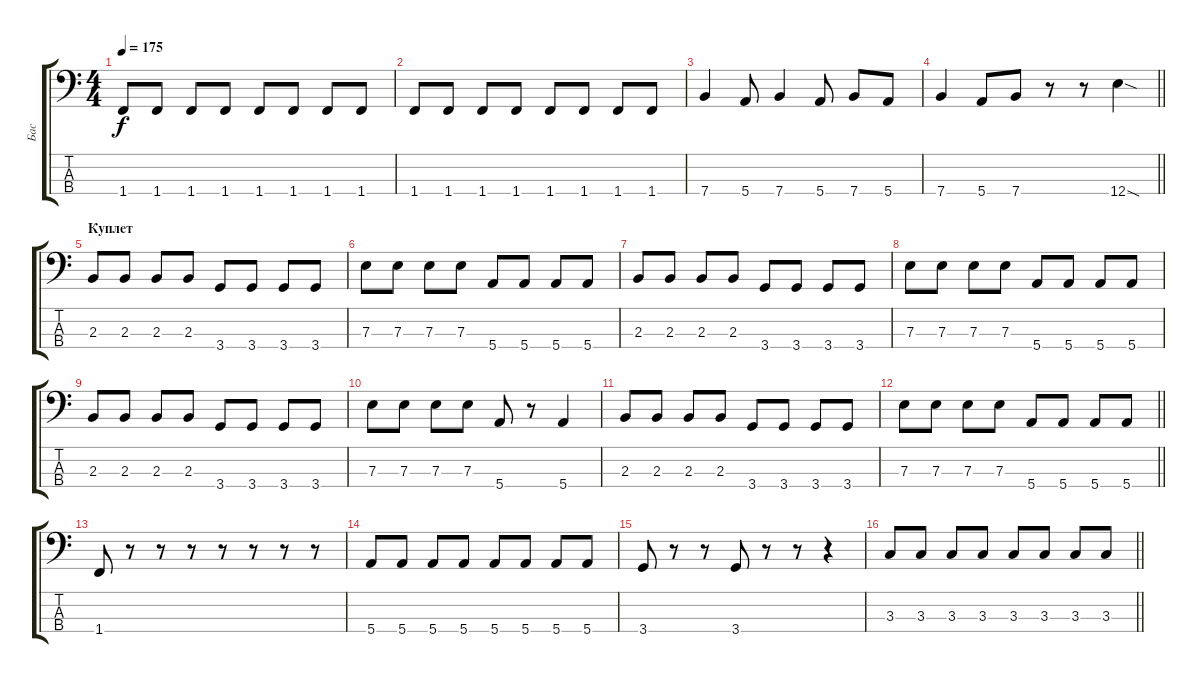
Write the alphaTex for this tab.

\track ("Бас" "Бас") {instrument electricbassfinger}
\staff {score tabs}
\tuning (G2 D2 A1 E1) {hide}
\ts (4 4)
\tempo 175
\clef f4
\ks c
1.4.8{dy f} 1.4.8 1.4.8 1.4.8 1.4.8 1.4.8 1.4.8 1.4.8 |
1.4.8 1.4.8 1.4.8 1.4.8 1.4.8 1.4.8 1.4.8 1.4.8 |
7.4.4 5.4.8 7.4.4 5.4.8 7.4.8 5.4.8 |
\barLineRight lightlight
7.4.4 5.4.8 7.4.8 r.8 r.8 12.4{sod}.4 |
\section ("" "Куплет")
2.3.8 2.3.8 2.3.8 2.3.8 3.4.8 3.4.8 3.4.8 3.4.8 |
7.3.8 7.3.8 7.3.8 7.3.8 5.4.8 5.4.8 5.4.8 5.4.8 |
2.3.8 2.3.8 2.3.8 2.3.8 3.4.8 3.4.8 3.4.8 3.4.8 |
7.3.8 7.3.8 7.3.8 7.3.8 5.4.8 5.4.8 5.4.8 5.4.8 |
2.3.8 2.3.8 2.3.8 2.3.8 3.4.8 3.4.8 3.4.8 3.4.8 |
7.3.8 7.3.8 7.3.8 7.3.8 5.4.8 r.8 5.4.4 |
2.3.8 2.3.8 2.3.8 2.3.8 3.4.8 3.4.8 3.4.8 3.4.8 |
\barLineRight lightlight
7.3.8 7.3.8 7.3.8 7.3.8 5.4.8 5.4.8 5.4.8 5.4.8 |
\section ("" " ")
1.4.8 r.8 r.8 r.8 r.8 r.8 r.8 r.8 |
5.4.8 5.4.8 5.4.8 5.4.8 5.4.8 5.4.8 5.4.8 5.4.8 |
3.4.8 r.8 r.8 3.4.8 r.8 r.8 r.4 |
\barLineRight lightlight
3.3.8 3.3.8 3.3.8 3.3.8 3.3.8 3.3.8 3.3.8 3.3.8
